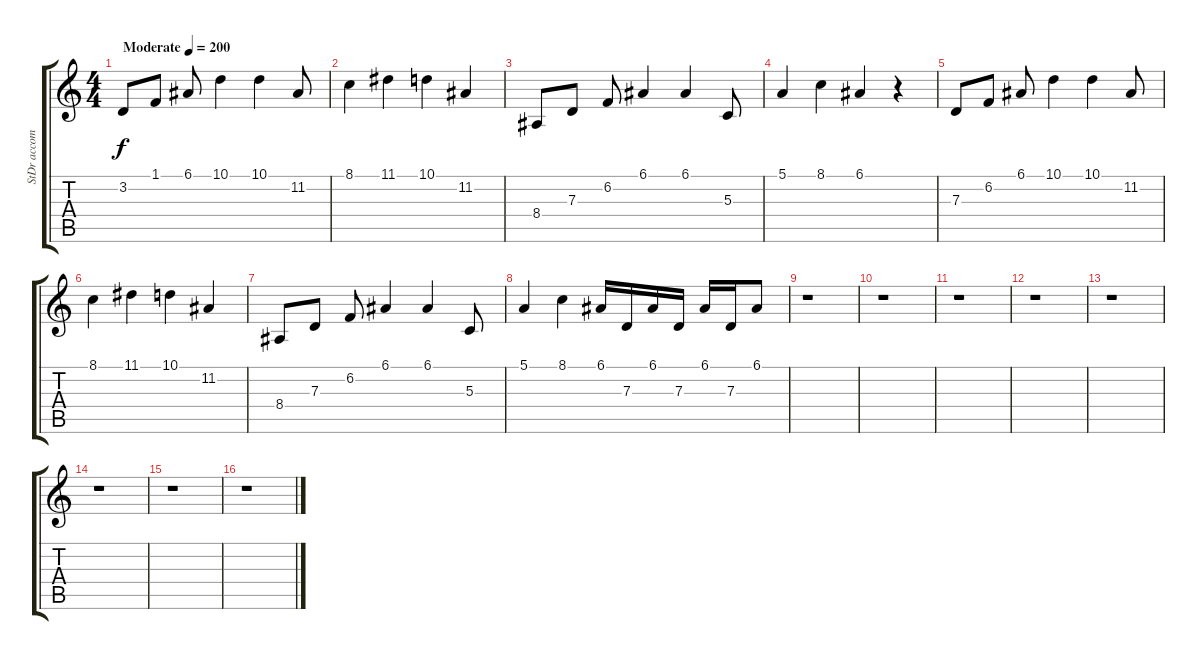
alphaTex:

\track ("StDr accomp         " "StDr accom") {instrument steeldrums}
\staff {score tabs}
\tuning (E4 B3 G3 D3 A2 E2) {hide}
\ts (4 4)
\tempo (200 "Moderate")
\clef g2
\ks c
3.2.8{dy f instrument steeldrums} 1.1.8 6.1.8 10.1.4 10.1.4 11.2.8 |
8.1.4 11.1.4 10.1.4 11.2.4 |
8.4.8 7.3.8 6.2.8 6.1.4 6.1.4 5.3.8 |
5.1.4 8.1.4 6.1.4 r.4 |
7.3.8 6.2.8 6.1.8 10.1.4 10.1.4 11.2.8 |
8.1.4 11.1.4 10.1.4 11.2.4 |
8.4.8 7.3.8 6.2.8 6.1.4 6.1.4 5.3.8 |
5.1.4 8.1.4 6.1.16 7.3.16 6.1.16 7.3.16 6.1.16 7.3.16 6.1.8 |
r.1 |
r.1 |
r.1 |
r.1 |
r.1 |
r.1 |
r.1 |
r.1
